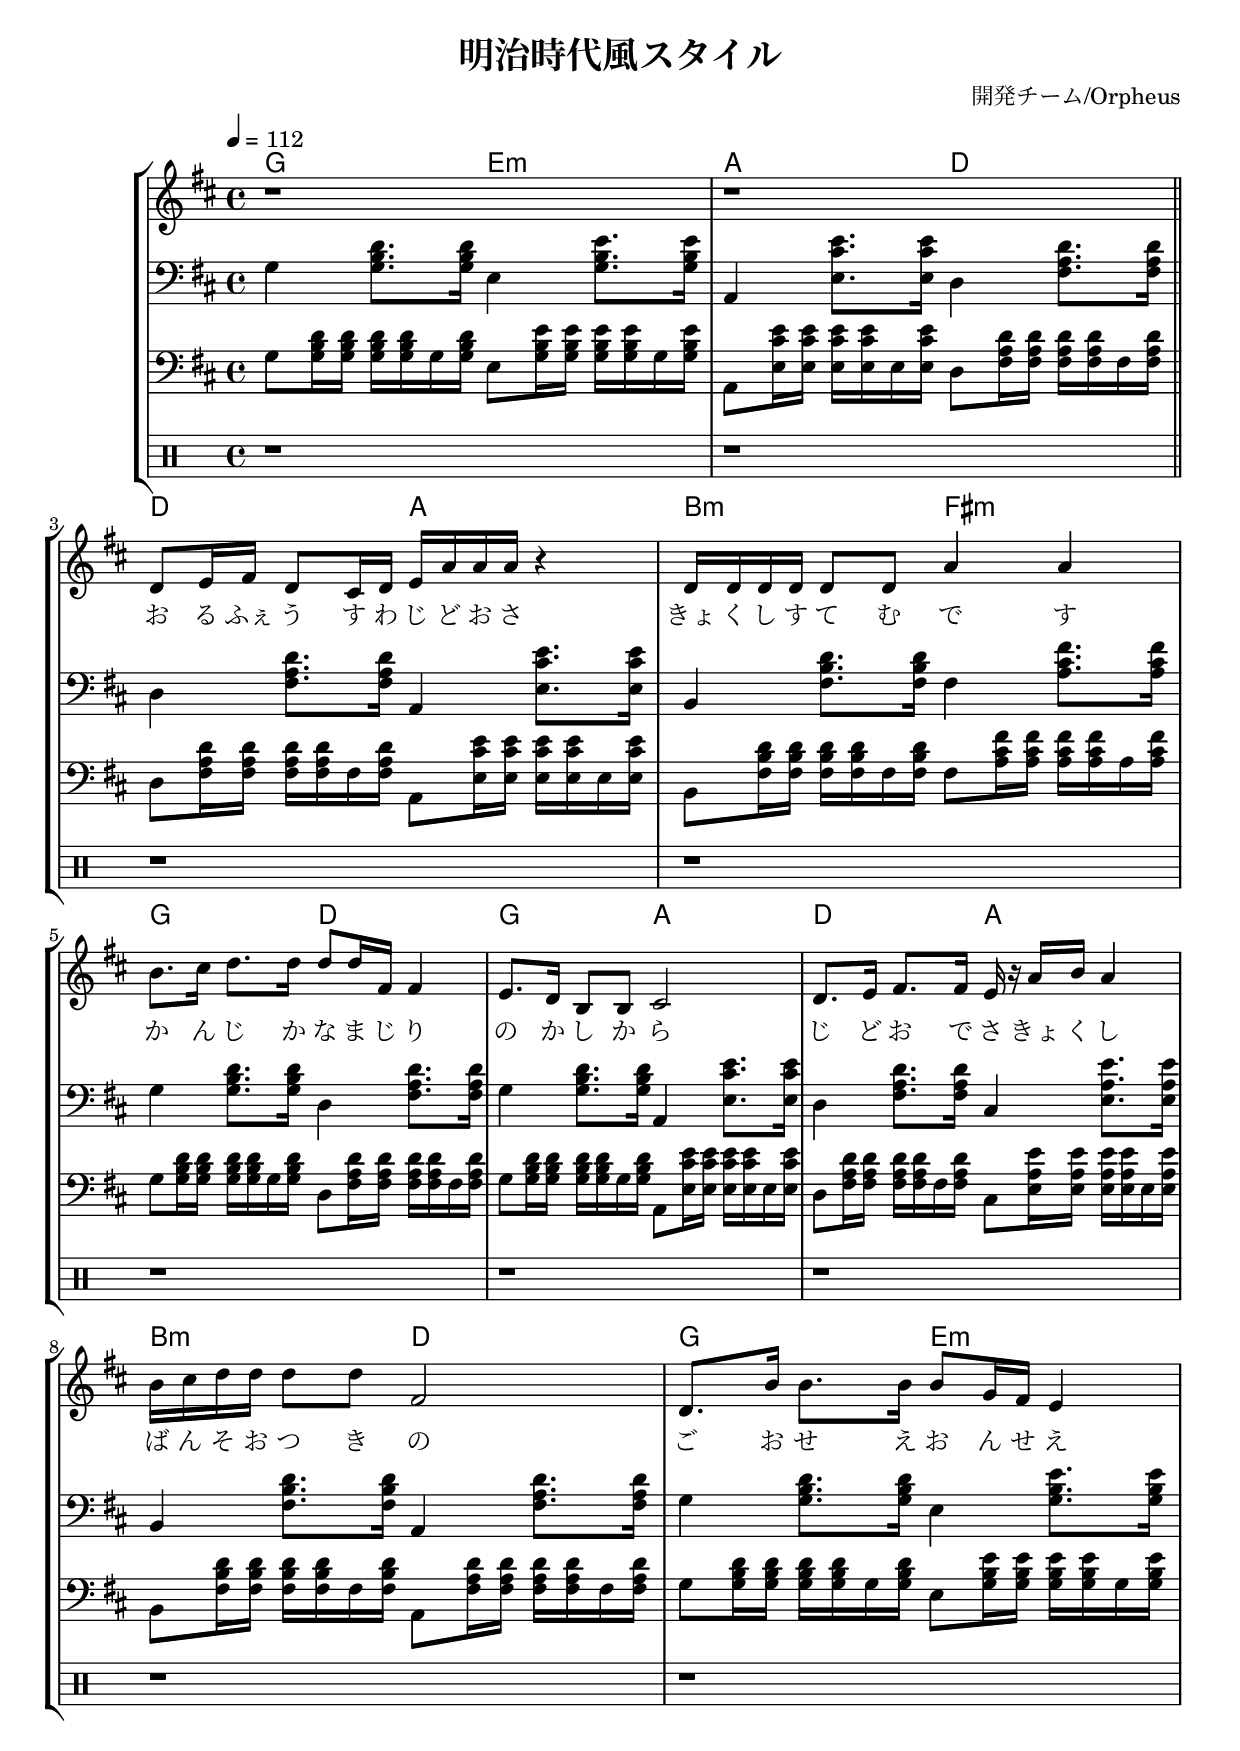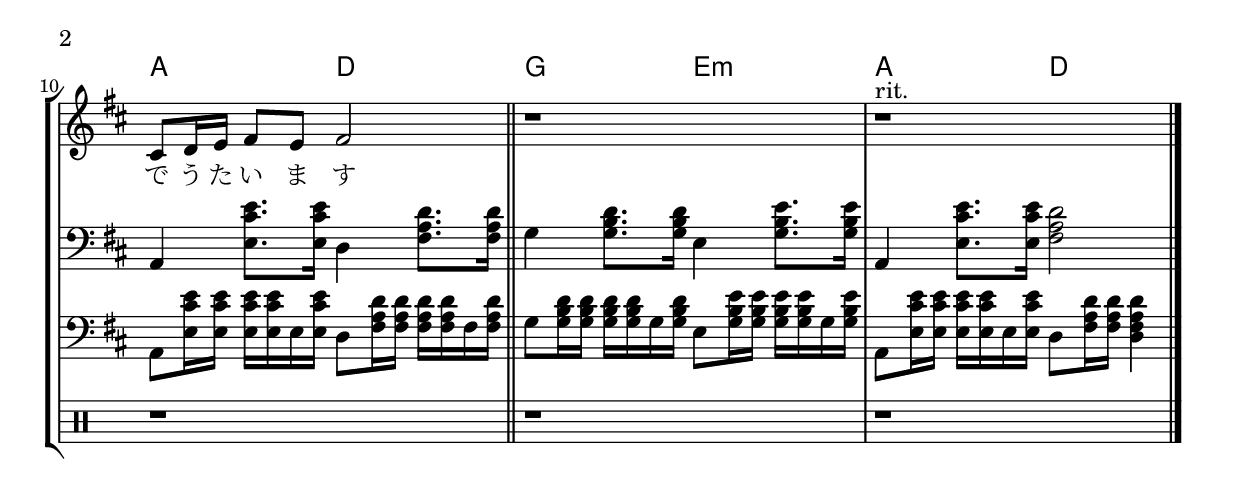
\version "2.12.1"

\header {
	title = \markup {明治時代風スタイル}
	composer = \markup \center-column {開発チーム/Orpheus}
}

harmony = \chordmode {
	g2 e:m a d 

	d a b:m fis:m g d g a d a b:m d g e:m a d 

	g e:m a d 
}

melody = {
	\key d \major
	\tempo 4 = 112
	r1 | r1   
	\set Staff.midiInstrument = #"fss0.35"
	 d'8  e'16  fis'16  d'8  cis'16  d'16  e'16  a'16  a'16  a'16  r4 
	d'16  d'16  d'16  d'16  d'8  d'8  a'4  a'4 
	b'8.  cis''16  d''8.  d''16  d''8  d''16  fis'16  fis'4 
	e'8.  d'16  b8  b8  cis'2 
	d'8.  e'16  fis'8.  fis'16  e'16  r16  a'16  b'16  a'4 
	b'16  cis''16  d''16  d''16  d''8  d''8  fis'2 
	d'8.  b'16  b'8.  b'16  b'8  g'16  fis'16  e'4 
	cis'8  d'16  e'16  fis'8  e'8  fis'2
	r1 | r1^"rit." \bar "|."
}

words = \lyricmode {
	
	お  る  ふぇ  う  す  わ  じ  ど  お  さ  きょ  く  し  す  て  む  で  す  か  ん  じ  か  な  ま  じ  り  の  か  し  か  ら  じ  ど  お  で  さ  きょ  く  し  ば  ん  そ  お  つ  き  の  ご  お  せ  え  お  ん  せ  え  で  う  た  い  ま  す  
	
}

tempochange = {
	\tempo 4 = 112
	r1 | r1 \bar "||"
	\tempo 4 = 112
	r1 | r1 | r1 | r1 | r1 | r1 | r1 | r1 \bar "||"
	\tempo 4 = 112
	r1 | \tempo 4 = 84 r2 \tempo 4 = 74 r2 \bar "|."
}

mainacc = {
	\clef bass
	\set Staff.midiInstrument = #"Acoustic grand"
	\key d \major
	\tempo 4 = 112
	g4 <g b d'>8. <g b d'>16
	e4 <g b e'>8. <g b e'>16
	a,4 <e cis' e'>8. <e cis' e'>16
	d4 <fis a d'>8. <fis a d'>16
	\bar "||"

	\set Staff.midiInstrument = #"Acoustic grand"
	d4 <fis a d'>8. <fis a d'>16
	a,4 <e cis' e'>8. <e cis' e'>16
	b,4 <fis b d'>8. <fis b d'>16
	fis4 <a cis' fis'>8. <a cis' fis'>16
	g4 <g b d'>8. <g b d'>16
	d4 <fis a d'>8. <fis a d'>16
	g4 <g b d'>8. <g b d'>16
	a,4 <e cis' e'>8. <e cis' e'>16
	d4 <fis a d'>8. <fis a d'>16
	cis4 <e a e'>8. <e a e'>16
	b,4 <fis b d'>8. <fis b d'>16
	a,4 <fis a d'>8. <fis a d'>16
	g4 <g b d'>8. <g b d'>16
	e4 <g b e'>8. <g b e'>16
	a,4 <e cis' e'>8. <e cis' e'>16
	d4 <fis a d'>8. <fis a d'>16
	\bar "||"

	\set Staff.midiInstrument = #"Acoustic grand"
	g4 <g b d'>8. <g b d'>16
	e4 <g b e'>8. <g b e'>16
	a,4 <e cis' e'>8. <e cis' e'>16
	<fis a d'>2
	\bar "|."
}

subacc = {
	\clef bass
	\set Staff.midiInstrument = #"String Ensemble 1"
	\key d \major
	\tempo 4 = 112
	g8 <g b d'>16 <g b d'>16   <g b d'>16 <g b d'>16   g16 <g b d'>16
	e8 <g b e'>16 <g b e'>16   <g b e'>16 <g b e'>16   g16 <g b e'>16
	a,8 <e cis' e'>16 <e cis' e'>16   <e cis' e'>16 <e cis' e'>16   e16 <e cis' e'>16
	d8 <fis a d'>16 <fis a d'>16   <fis a d'>16 <fis a d'>16   fis16 <fis a d'>16
	\bar "||"

	\set Staff.midiInstrument = #"String Ensemble 1"
	d8 <fis a d'>16 <fis a d'>16   <fis a d'>16 <fis a d'>16   fis16 <fis a d'>16
	a,8 <e cis' e'>16 <e cis' e'>16   <e cis' e'>16 <e cis' e'>16   e16 <e cis' e'>16
	b,8 <fis b d'>16 <fis b d'>16   <fis b d'>16 <fis b d'>16   fis16 <fis b d'>16
	fis8 <a cis' fis'>16 <a cis' fis'>16   <a cis' fis'>16 <a cis' fis'>16   a16 <a cis' fis'>16
	g8 <g b d'>16 <g b d'>16   <g b d'>16 <g b d'>16   g16 <g b d'>16
	d8 <fis a d'>16 <fis a d'>16   <fis a d'>16 <fis a d'>16   fis16 <fis a d'>16
	g8 <g b d'>16 <g b d'>16   <g b d'>16 <g b d'>16   g16 <g b d'>16
	a,8 <e cis' e'>16 <e cis' e'>16   <e cis' e'>16 <e cis' e'>16   e16 <e cis' e'>16
	d8 <fis a d'>16 <fis a d'>16   <fis a d'>16 <fis a d'>16   fis16 <fis a d'>16
	cis8 <e a e'>16 <e a e'>16   <e a e'>16 <e a e'>16   e16 <e a e'>16
	b,8 <fis b d'>16 <fis b d'>16   <fis b d'>16 <fis b d'>16   fis16 <fis b d'>16
	a,8 <fis a d'>16 <fis a d'>16   <fis a d'>16 <fis a d'>16   fis16 <fis a d'>16
	g8 <g b d'>16 <g b d'>16   <g b d'>16 <g b d'>16   g16 <g b d'>16
	e8 <g b e'>16 <g b e'>16   <g b e'>16 <g b e'>16   g16 <g b e'>16
	a,8 <e cis' e'>16 <e cis' e'>16   <e cis' e'>16 <e cis' e'>16   e16 <e cis' e'>16
	d8 <fis a d'>16 <fis a d'>16   <fis a d'>16 <fis a d'>16   fis16 <fis a d'>16
	\bar "||"

	\set Staff.midiInstrument = #"String Ensemble 1"
	g8 <g b d'>16 <g b d'>16   <g b d'>16 <g b d'>16   g16 <g b d'>16
	e8 <g b e'>16 <g b e'>16   <g b e'>16 <g b e'>16   g16 <g b e'>16
	a,8 <e cis' e'>16 <e cis' e'>16   <e cis' e'>16 <e cis' e'>16   e16 <e cis' e'>16
	d8 <fis a d'>16 <fis a d'>16 <d fis a d'>4
	\bar "|."
}

percA = {
	\drummode {
	r1 |r1 \bar "||"
	r1 |r1 |r1 |r1 |r1 |r1 |r1 |r1 \bar "||"
	r1 |r1 \bar "|."
	}
}

percB = {
	\drummode {
	r1 |r1 \bar "||"
	r1 |r1 |r1 |r1 |r1 |r1 |r1 |r1 \bar "||"
	r1 |r1 \bar "|."
	}
}

percC = {
	\drummode {
	r1 |r1 \bar "||"
	r1 |r1 |r1 |r1 |r1 |r1 |r1 |r1 \bar "||"
	r1 |r1 \bar "|."
	}
}

percD = {
	\drummode {
	r1 |r1 \bar "||"
	r1 |r1 |r1 |r1 |r1 |r1 |r1 |r1 \bar "||"
	r1 |r1 \bar "|."
	}
}

percE = {
	\drummode {
	r1 |r1 \bar "||"
	r1 |r1 |r1 |r1 |r1 |r1 |r1 |r1 \bar "||"
	r1 |r1 \bar "|."
	}
}

\score {
	<<
		\new StaffGroup <<
			\new ChordNames {\harmony}
			\new Voice = "melody" {\melody}
			\new Lyrics \lyricsto "melody" \words
			\new Staff = "mainacc" {\mainacc}
			\new Staff = "subacc" {\subacc}
			\new DrumStaff <<
				\new DrumVoice {\percA}
				\new DrumVoice {\percB}
				\new DrumVoice {\percC}
				\new DrumVoice {\percD}
				\new DrumVoice {\percE}
			>>
		>>
	>>
	\layout { }
}
